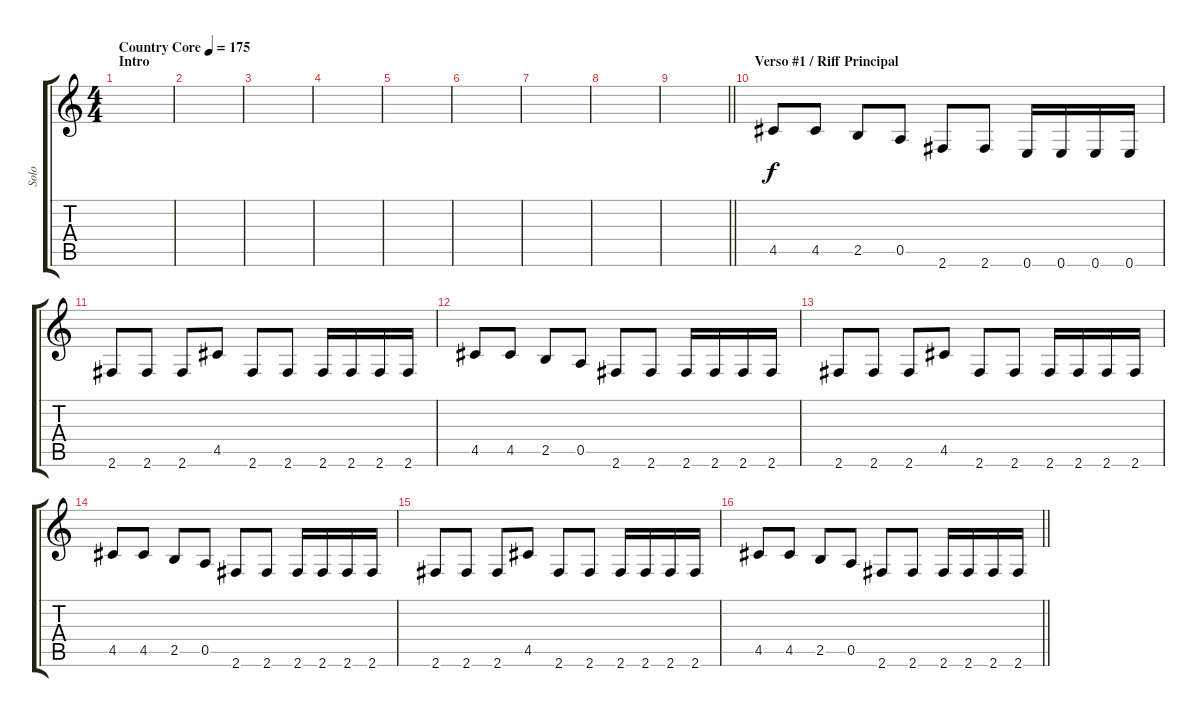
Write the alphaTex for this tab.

\track ("Solo" "Solo") {instrument distortionguitar}
\staff {score tabs}
\tuning (E4 B3 G3 D3 A2 E2) {hide}
\ts (4 4)
\section ("" "Intro")
\tempo (175 "Country Core")
\clef g2
\ks c
|
|
|
|
|
|
|
|
\barLineRight lightlight
|
\section ("" "Verso #1 / Riff Principal")
4.5.8 4.5.8 2.5.8 0.5.8 2.6.8 2.6.8 0.6.16 0.6.16 0.6.16 0.6.16 |
2.6.8 2.6.8 2.6.8 4.5.8 2.6.8 2.6.8 2.6.16 2.6.16 2.6.16 2.6.16 |
4.5.8 4.5.8 2.5.8 0.5.8 2.6.8 2.6.8 2.6.16 2.6.16 2.6.16 2.6.16 |
2.6.8 2.6.8 2.6.8 4.5.8 2.6.8 2.6.8 2.6.16 2.6.16 2.6.16 2.6.16 |
4.5.8 4.5.8 2.5.8 0.5.8 2.6.8 2.6.8 2.6.16 2.6.16 2.6.16 2.6.16 |
2.6.8 2.6.8 2.6.8 4.5.8 2.6.8 2.6.8 2.6.16 2.6.16 2.6.16 2.6.16 |
\barLineRight lightlight
4.5.8 4.5.8 2.5.8 0.5.8 2.6.8 2.6.8 2.6.16 2.6.16 2.6.16 2.6.16
